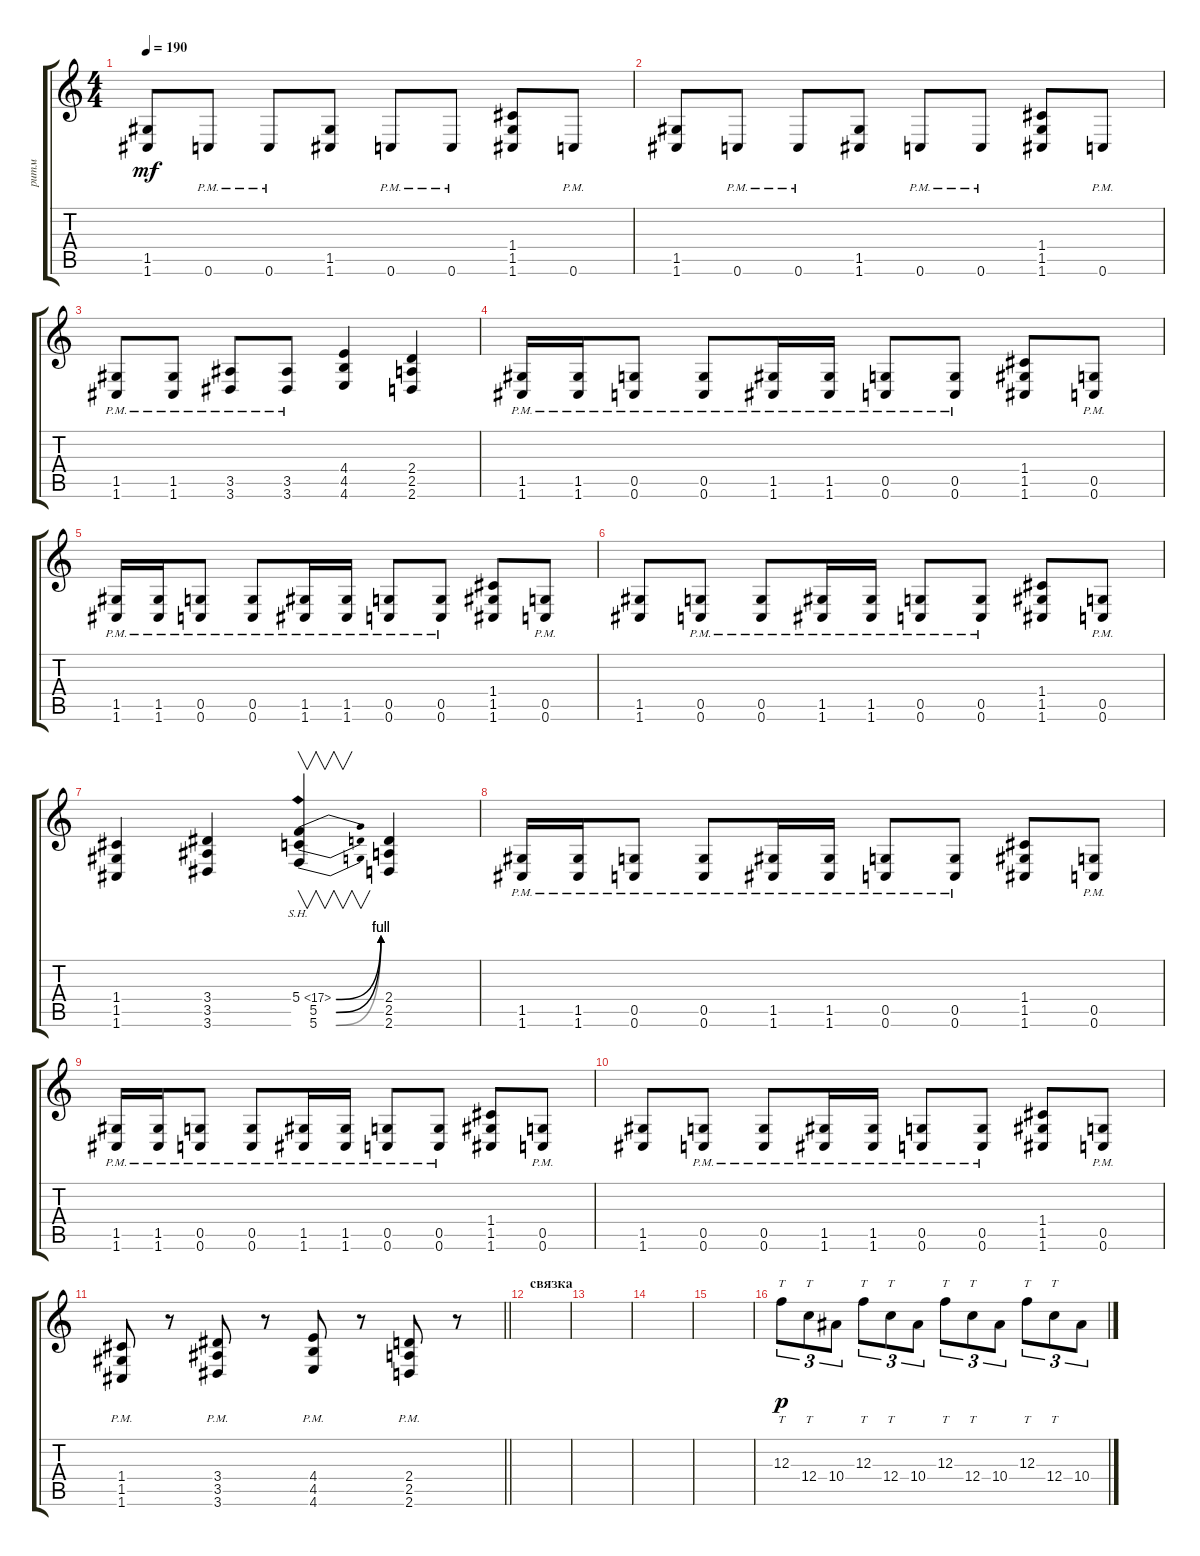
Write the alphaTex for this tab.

\track ("ритм" "ритм") {instrument distortionguitar}
\staff {score tabs}
\tuning (D4 A3 F3 C3 G2 C2) {hide}
\ts (4 4)
\tempo 190
\clef g2
\ks c
(1.5 1.6).8{dy mf} 0.6{pm}.8 0.6{pm}.8 (1.5 1.6).8 0.6{pm}.8 0.6{pm}.8 (1.4 1.5 1.6).8 0.6{pm}.8 |
(1.5 1.6).8 0.6{pm}.8 0.6{pm}.8 (1.5 1.6).8 0.6{pm}.8 0.6{pm}.8 (1.4 1.5 1.6).8 0.6{pm}.8 |
(1.5{pm} 1.6{pm}).8 (1.5{pm} 1.6{pm}).8 (3.5{pm} 3.6{pm}).8 (3.5{pm} 3.6{pm}).8 (4.4 4.5 4.6).4 (2.4 2.5 2.6).4 |
(1.5{pm} 1.6{pm}).16 (1.5{pm} 1.6{pm}).16 (0.5{pm} 0.6{pm}).8 (0.5{pm} 0.6{pm}).8 (1.5{pm} 1.6{pm}).16 (1.5{pm} 1.6{pm}).16 (0.5{pm} 0.6{pm}).8 (0.5{pm} 0.6{pm}).8 (1.4 1.5 1.6).8 (0.5{pm} 0.6{pm}).8 |
(1.5{pm} 1.6{pm}).16 (1.5{pm} 1.6{pm}).16 (0.5{pm} 0.6{pm}).8 (0.5{pm} 0.6{pm}).8 (1.5{pm} 1.6{pm}).16 (1.5{pm} 1.6{pm}).16 (0.5{pm} 0.6{pm}).8 (0.5{pm} 0.6{pm}).8 (1.4 1.5 1.6).8 (0.5{pm} 0.6{pm}).8 |
(1.5 1.6).8 (0.5{pm} 0.6{pm}).8 (0.5{pm} 0.6{pm}).8 (1.5{pm} 1.6{pm}).16 (1.5{pm} 1.6{pm}).16 (0.5{pm} 0.6{pm}).8 (0.5{pm} 0.6{pm}).8 (1.4 1.5 1.6).8 (0.5{pm} 0.6{pm}).8 |
(1.4 1.5 1.6).4 (3.4 3.5 3.6).4 (5.4{be (bend 0 0 60 4) sh 12} 5.5{be (bend 0 0 60 4)} 5.6{be (bend 0 0 60 4)}).4{v} (2.4 2.5 2.6).4 |
(1.5{pm} 1.6{pm}).16 (1.5{pm} 1.6{pm}).16 (0.5{pm} 0.6{pm}).8 (0.5{pm} 0.6{pm}).8 (1.5{pm} 1.6{pm}).16 (1.5{pm} 1.6{pm}).16 (0.5{pm} 0.6{pm}).8 (0.5{pm} 0.6{pm}).8 (1.4 1.5 1.6).8 (0.5{pm} 0.6{pm}).8 |
(1.5{pm} 1.6{pm}).16 (1.5{pm} 1.6{pm}).16 (0.5{pm} 0.6{pm}).8 (0.5{pm} 0.6{pm}).8 (1.5{pm} 1.6{pm}).16 (1.5{pm} 1.6{pm}).16 (0.5{pm} 0.6{pm}).8 (0.5{pm} 0.6{pm}).8 (1.4 1.5 1.6).8 (0.5{pm} 0.6{pm}).8 |
(1.5 1.6).8 (0.5{pm} 0.6{pm}).8 (0.5{pm} 0.6{pm}).8 (1.5{pm} 1.6{pm}).16 (1.5{pm} 1.6{pm}).16 (0.5{pm} 0.6{pm}).8 (0.5{pm} 0.6{pm}).8 (1.4 1.5 1.6).8 (0.5{pm} 0.6{pm}).8 |
\barLineRight lightlight
(1.4{pm} 1.5{pm} 1.6{pm}).8 r.8 (3.4{pm} 3.5{pm} 3.6{pm}).8 r.8 (4.4{pm} 4.5{pm} 4.6{pm}).8 r.8 (2.4{pm} 2.5{pm} 2.6{pm}).8 r.8 |
\section ("" "связка")
|
|
|
|
12.3.8{tt tu (3 2) dy p} 12.4.8{tt tu (3 2)} 10.4.8{tu (3 2)} 12.3.8{tt tu (3 2)} 12.4.8{tt tu (3 2)} 10.4.8{tu (3 2)} 12.3.8{tt tu (3 2)} 12.4.8{tt tu (3 2)} 10.4.8{tu (3 2)} 12.3.8{tt tu (3 2)} 12.4.8{tt tu (3 2)} 10.4.8{tu (3 2)}
